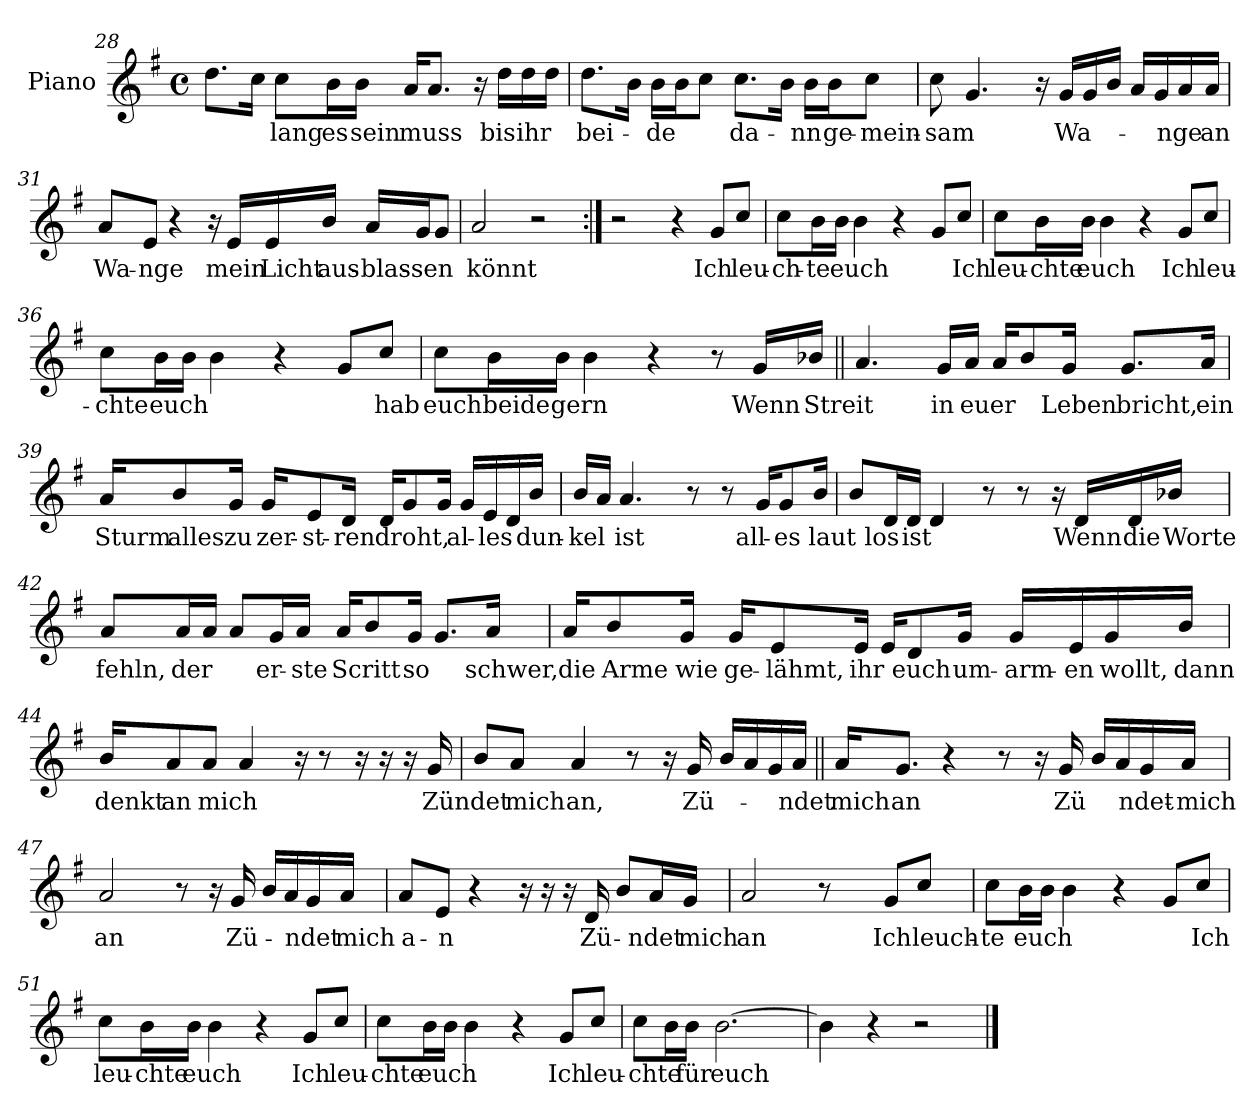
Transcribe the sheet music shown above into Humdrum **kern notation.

**kern	**text
*part1	*part1
*staff1	*staff1
*I"Piano	*
*I'Pno.	*
!!LO:LB:g=z
*clefG2	*
*k[f#]	*
*M4/4	*
*met(c)	*
=28	=28
8.dd\L	.
16cc\Jk	.
!	!LO:LY:b
8cc\L	lang
!	!LO:LY:b
16b\L	es
!	!LO:LY:b
16b\JJ	sein
!	!LO:LY:b
16a/KL	muss
8.a/J	.
16r	.
!	!LO:LY:b
16dd\LL	bis
!	!LO:LY:b
16dd\	ihr
16dd\JJ	.
=29	=29
!	!LO:LY:b
8.dd\L	bei-
16b\Jk	.
!	!LO:LY:b
16b\LL	-de
16b\J	.
8cc\J	.
!	!LO:LY:b
8.cc\L	da-
16b\Jk	.
!	!LO:LY:b
16b\LL	-nn
!	!LO:LY:b
16b\J	ge-
!	!LO:LY:b
8cc\J	-mein-
!!LO:LB:g=z
=30	=30
!	!LO:LY:b
8cc\	-sam
4.g/	.
16r	.
!	!LO:LY:b
16g/LL	Wa-
16g/	.
16b/JJ	.
16a/LL	.
16g/	.
!	!LO:LY:b
16a/	-nge
!	!LO:LY:b
16a/JJ	an
=31	=31
!	!LO:LY:b
8a/L	Wa-
!	!LO:LY:b
8e/J	-nge
4r	.
16r	.
!	!LO:LY:b
16e/LL	mein
!	!LO:LY:b
16e/	Licht
!	!LO:LY:b
16b/JJ	aus-
!	!LO:LY:b
16a/LL	-blas-
!	!LO:LY:b
16g/J	-sen
8g/J	.
=32	=32
!	!LO:LY:b
2a/	könnt
2r	.
!!LO:LB:g=z
=33:|!	=33:|!
2r	.
4r	.
!	!LO:LY:b
8g/L	Ich
!	!LO:LY:b
8cc/J	leu-
=34	=34
!	!LO:LY:b
8cc\L	-ch-
!	!LO:LY:b
16b\L	-te
!	!LO:LY:b
16b\JJ	euch
4b\	.
4r	.
8g/L	.
!	!LO:LY:b
8cc/J	Ich
=35	=35
!	!LO:LY:b
8cc\L	leu-
!	!LO:LY:b
16b\L	-chte
!	!LO:LY:b
16b\JJ	euch
4b\	.
4r	.
!	!LO:LY:b
8g/L	Ich
!	!LO:LY:b
8cc/J	leu-
=36	=36
!	!LO:LY:b
8cc\L	-chte
!	!LO:LY:b
16b\L	euch
16b\JJ	.
4b\	.
4r	.
8g/L	.
!	!LO:LY:b
8cc/J	hab
!!LO:LB:g=z
=37	=37
!	!LO:LY:b
8cc\L	euch
!	!LO:LY:b
16b\L	beide
!	!LO:LY:b
16b\JJ	gern
4b\	.
4r	.
8r	.
!	!LO:LY:b
16g/LL	Wenn
!	!LO:LY:b
16b-X/JJ	Streit
=38||	=38||
4.a/	.
!	!LO:LY:b
16g/LL	in
!	!LO:LY:b
16a/JJ	euer
16a/KL	.
8b/	.
!	!LO:LY:b
16g/Jk	Leben
!	!LO:LY:b
8.g/L	bricht,
!	!LO:LY:b
16a/Jk	ein
!!LO:LB:g=z
=39	=39
!	!LO:LY:b
16a/KL	Sturm
!	!LO:LY:b
8b/	alles
!	!LO:LY:b
16g/Jk	zu
!	!LO:LY:b
16g/KL	zer-
!	!LO:LY:b
8e/	-st-
!	!LO:LY:b
16d/Jk	-ren
!	!LO:LY:b
16d/KL	droht,
8g/	.
16g/Jk	.
!	!LO:LY:b
16g/LL	al-
!	!LO:LY:b
16e/	-les
16d/	.
!	!LO:LY:b
16b/JJ	dun-
=40	=40
!	!LO:LY:b
16b/LL	-kel
16a/JJ	.
!	!LO:LY:b
4.a/	ist
8r	.
8r	.
!	!LO:LY:b
16g/KL	all-
!	!LO:LY:b
8g/	-es
!	!LO:LY:b
16b/Jk	laut
!!LO:LB:g=z
=41	=41
8b/L	.
!	!LO:LY:b
16d/L	los
!	!LO:LY:b
16d/JJ	ist
4d/	.
8r	.
8r	.
16r	.
!	!LO:LY:b
16d/LL	Wenn
!	!LO:LY:b
16d/	die
!	!LO:LY:b
16b-X/JJ	Worte
=42	=42
!	!LO:LY:b
8a/L	fehln,
!	!LO:LY:b
16a/L	der
16a/JJ	.
8a/L	.
!	!LO:LY:b
16g/L	er-
!	!LO:LY:b
16a/JJ	-ste
!	!LO:LY:b
16a/KL	Scritt
8b/	.
!	!LO:LY:b
16g/Jk	so
8.g/L	.
!	!LO:LY:b
16a/Jk	schwer,
!!LO:LB:g=z
=43	=43
!	!LO:LY:b
16a/KL	die
!	!LO:LY:b
8b/	Arme
!	!LO:LY:b
16g/Jk	wie
!	!LO:LY:b
16g/KL	ge-
!	!LO:LY:b
8e/	-lähmt,
!	!LO:LY:b
16e/Jk	ihr
16e/KL	.
!	!LO:LY:b
8d/	euch
!	!LO:LY:b
16g/Jk	um-
!	!LO:LY:b
16g/LL	-arm-
!	!LO:LY:b
16e/	-en
!	!LO:LY:b
16g/	wollt,
!	!LO:LY:b
16b/JJ	dann
=44	=44
!	!LO:LY:b
16b/KL	denkt
!	!LO:LY:b
8a/	an
!	!LO:LY:b
8a/J	mich
4a/	.
16r	.
8r	.
16r	.
16r	.
16r	.
!	!LO:LY:b
16g/	Zündet
!!LO:LB:g=z
=45	=45
8b/L	.
!	!LO:LY:b
8a/J	mich
!	!LO:LY:b
4a/	an,
8r	.
16r	.
!	!LO:LY:b
16g/	Zü-
16b/LL	.
16a/	.
16g/	.
!	!LO:LY:b
16a/JJ	-ndet
=46||	=46||
!	!LO:LY:b
16a/KL	mich
!	!LO:LY:b
8.g/J	an
4r	.
8r	.
16r	.
!	!LO:LY:b
16g/	Zü
16b/LL	.
16a/	.
!	!LO:LY:b
16g/	ndet-
!	!LO:LY:b
16a/JJ	-mich
=47	=47
!	!LO:LY:b
2a/	an
8r	.
16r	.
!	!LO:LY:b
16g/	Zü-
16b/LL	.
16a/	.
!	!LO:LY:b
16g/	-ndet
!	!LO:LY:b
16a/JJ	mich
!!LO:PB:g=z
=48	=48
!	!LO:LY:b
8a/L	a-
!	!LO:LY:b
8e/J	-n
4r	.
16r	.
16r	.
16r	.
!	!LO:LY:b
16d/	Zü-
8b/L	.
!	!LO:LY:b
16a/L	-ndet
!	!LO:LY:b
16g/JJ	mich
=49	=49
!	!LO:LY:b
2a/	an
8r	.
8ryy	.
!	!LO:LY:b
8g/L	Ich
!	!LO:LY:b
8cc/J	leuch-
=50	=50
!	!LO:LY:b
8cc\L	-te
!	!LO:LY:b
16b\L	euch
16b\JJ	.
4b\	.
4r	.
8g/L	.
!	!LO:LY:b
8cc/J	Ich
!!LO:LB:g=z
=51	=51
!	!LO:LY:b
8cc\L	leu-
!	!LO:LY:b
16b\L	-chte
!	!LO:LY:b
16b\JJ	euch
4b\	.
4r	.
!	!LO:LY:b
8g/L	Ich
!	!LO:LY:b
8cc/J	leu-
=52	=52
!	!LO:LY:b
8cc\L	-chte
!	!LO:LY:b
16b\L	euch
16b\JJ	.
4b\	.
4r	.
!	!LO:LY:b
8g/L	Ich
!	!LO:LY:b
8cc/J	leu-
=53	=53
!	!LO:LY:b
8cc\L	-chte
16b\L	.
!	!LO:LY:b
16b\JJ	für
!	!LO:LY:b
[2.b\	euch
=54	=54
4b\]	.
4r	.
2r	.
==	==
*-	*-
